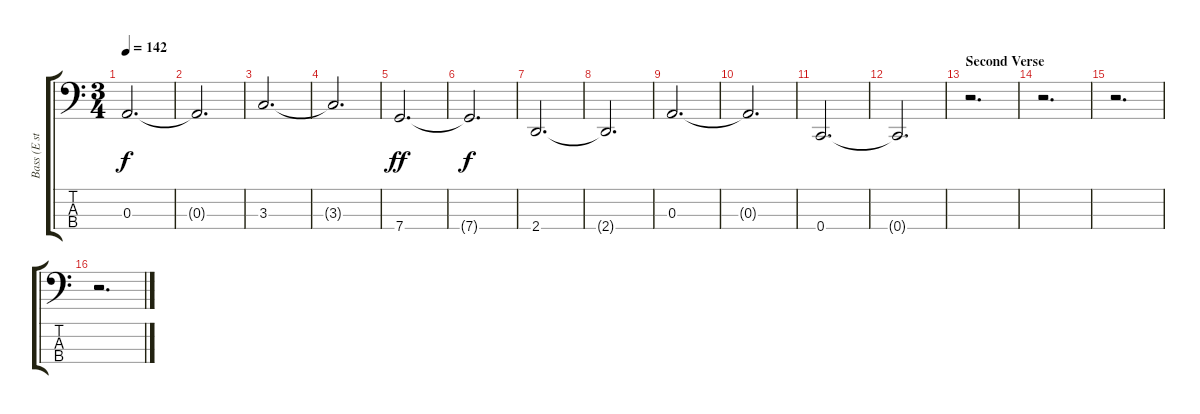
\track ("Bass (E string dropped to C)" "Bass (E st") {instrument acousticbass}
\staff {score tabs}
\tuning (G2 D2 A1 C1) {hide}
\ts (3 4)
\tempo 142
\clef f4
\ks c
0.3.2{d dy f} |
0.3{t}.2{d} |
3.3.2{d} |
3.3{t}.2{d} |
7.4.2{d dy ff} |
7.4{t}.2{d dy f} |
2.4.2{d} |
2.4{t}.2{d} |
0.3.2{d} |
0.3{t}.2{d} |
0.4.2{d} |
0.4{t}.2{d} |
\section ("" "Second Verse")
r.2{d} |
r.2{d} |
r.2{d} |
r.2{d}
